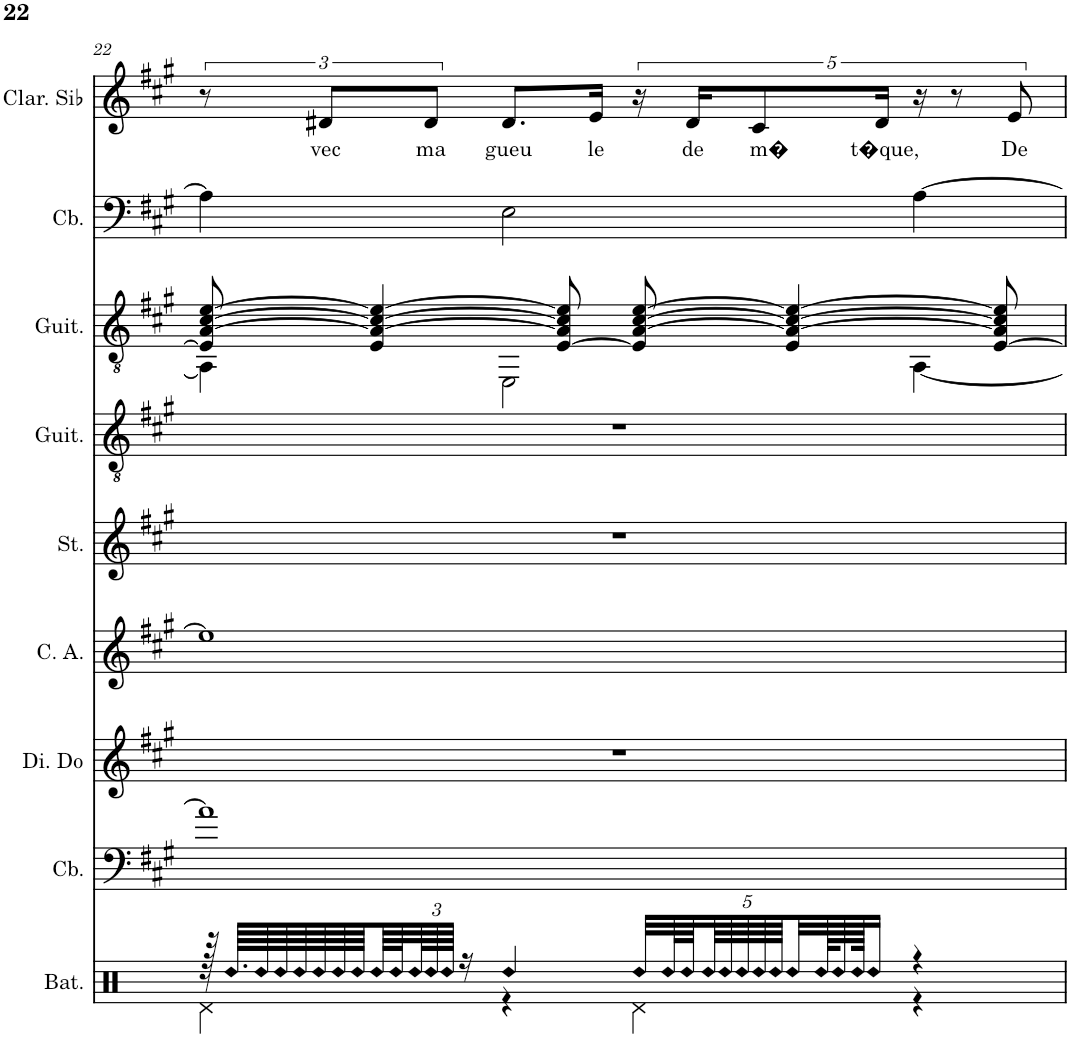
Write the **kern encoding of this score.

**kern	**kern	**kern	**kern	**kern	**kern	**kern	**kern	**kern	**text
*part9	*part8	*part7	*part6	*part5	*part4	*part3	*part2	*part1	*part1
*staff9	*staff8	*staff7	*staff6	*staff5	*staff4	*staff3	*staff2	*staff1	*staff1
*I"Batterie, Drums	*I"Contrebasse, Acoustic Bass	*I"Dizi en Do, Piccolo	*I"Cor anglais, English Horn	*I"Cordes, String Ensemble 2	*I"Guitare acoustique, Acoustic Guitar (steel)	*I"Guitare classique, Acoustic Guitar (nylon)	*I"Contrebasse, Acoustic Bass	*I"Clarinette en Sib	*
*I'Bat.	*I'Cb.	*I'Di. Do	*I'C. A.	*I'St.	*I'Guit.	*I'Guit.	*I'Cb.	*I'Clar. Sib	*
!!LO:PB:g=z
*clefX	*clefF4	*clefG2	*clefG2	*clefG2	*clefGv2	*clefGv2	*clefF4	*clefG2	*
*	*Trd7c12	*Trd-7c-12	*Trd4c7	*	*	*	*Trd7c12	*Trd1c2	*
*k[]	*k[f#c#g#]	*k[f#c#g#]	*k[f#c#g#]	*k[f#c#g#]	*k[f#c#g#]	*k[f#c#g#]	*k[f#c#g#]	*k[f#c#g#]	*
*M4/4	*M4/4	*M4/4	*M4/4	*M4/4	*M4/4	*M4/4	*M4/4	*M4/4	*
=22	=22	=22	=22	=22	=22	=22	=22	=22	=22
*^	*	*	*	*	*	*^	*	*	*
128r	4Rd\	1a]	1r	1ee]	1r	1r	8E/] [8A/ [8c#/ [8e/	4AA\]	4A\]	12r	.
!LO:N:head=diamond	!	!	!	!	!	!	!	!	!	!	!
64.Rdd/LLLL	.	.	.	.	.	.	.	.	.	.	.
!LO:N:head=diamond	!	!	!	!	!	!	!	!	!	!	!
64Rdd/	.	.	.	.	.	.	.	.	.	.	.
!LO:N:head=diamond	!	!	!	!	!	!	!	!	!	!	!
64Rdd/	.	.	.	.	.	.	.	.	.	.	.
!LO:N:head=diamond	!	!	!	!	!	!	!	!	!	!	!
64Rdd/	.	.	.	.	.	.	.	.	.	.	.
!LO:N:head=diamond	!	!	!	!	!	!	!	!	!	!	!
64Rdd/	.	.	.	.	.	.	.	.	.	.	.
!	!	!	!	!	!	!	!	!	!	!	!LO:LY:b
.	.	.	.	.	.	.	.	.	.	12d#X/L	vec
!LO:N:head=diamond	!	!	!	!	!	!	!	!	!	!	!
64Rdd/	.	.	.	.	.	.	.	.	.	.	.
!LO:N:head=diamond	!	!	!	!	!	!	!	!	!	!	!
64Rdd/	.	.	.	.	.	.	.	.	.	.	.
!LO:N:head=diamond	!	!	!	!	!	!	!	!	!	!	!
64Rdd/	.	.	.	.	.	.	4E/ 4A/_ 4c#/_ 4e/_	.	.	.	.
!LO:N:head=diamond	!	!	!	!	!	!	!	!	!	!	!
64Rdd/	.	.	.	.	.	.	.	.	.	.	.
*Xbrackettup	*	*	*	*	*	*	*	*	*	*	*
!LO:N:head=diamond	!	!	!	!	!	!	!	!	!	!	!
96Rdd/	.	.	.	.	.	.	.	.	.	.	.
!LO:N:head=diamond	!	!	!	!	!	!	!	!	!	!	!LO:LY:b
96Rdd/	.	.	.	.	.	.	.	.	.	12d#/J	ma
!LO:N:head=diamond	!	!	!	!	!	!	!	!	!	!	!
96Rdd/JJJJ	.	.	.	.	.	.	.	.	.	.	.
16r	.	.	.	.	.	.	.	.	.	.	.
!LO:N:head=diamond	!	!	!	!	!	!	!	!	!	!	!LO:LY:b
4Rdd/	4r	.	.	.	.	.	.	2EE\	2E\	8.d#/L	gueu
.	.	.	.	.	.	.	[8E/ 8A/] 8c#/] 8e/]	.	.	.	.
!	!	!	!	!	!	!	!	!	!	!	!LO:LY:b
.	.	.	.	.	.	.	.	.	.	16e/Jk	le
!LO:N:head=diamond	!	!	!	!	!	!	!	!	!	!	!
32Rdd/LLL	4Rd\	.	.	.	.	.	8E/] [8A/ [8c#/ [8e/	.	.	20r	.
!LO:N:head=diamond	!	!	!	!	!	!	!	!	!	!	!
64Rdd/L	.	.	.	.	.	.	.	.	.	.	.
!LO:N:head=diamond	!	!	!	!	!	!	!	!	!	!	!
64Rdd/	.	.	.	.	.	.	.	.	.	.	.
!	!	!	!	!	!	!	!	!	!	!	!LO:LY:b
.	.	.	.	.	.	.	.	.	.	20d#/KL	de
!LO:N:head=diamond	!	!	!	!	!	!	!	!	!	!	!
80Rdd/	.	.	.	.	.	.	.	.	.	.	.
!LO:N:head=diamond	!	!	!	!	!	!	!	!	!	!	!
80Rdd/	.	.	.	.	.	.	.	.	.	.	.
!LO:N:head=diamond	!	!	!	!	!	!	!	!	!	!	!
80Rdd/	.	.	.	.	.	.	.	.	.	.	.
!LO:N:head=diamond	!	!	!	!	!	!	!	!	!	!	!LO:LY:b
80Rdd/	.	.	.	.	.	.	.	.	.	10c#/	m�
!LO:N:head=diamond	!	!	!	!	!	!	!	!	!	!	!
80Rdd/J	.	.	.	.	.	.	.	.	.	.	.
!LO:N:head=diamond	!	!	!	!	!	!	!	!	!	!	!
32Rdd/	.	.	.	.	.	.	4E/ 4A/_ 4c#/_ 4e/_	.	.	.	.
!LO:N:head=diamond	!	!	!	!	!	!	!	!	!	!	!
128Rdd/KL	.	.	.	.	.	.	.	.	.	.	.
!LO:N:head=diamond	!	!	!	!	!	!	!	!	!	!	!
64Rdd/	.	.	.	.	.	.	.	.	.	.	.
!LO:N:head=diamond	!	!	!	!	!	!	!	!	!	!	!
128Rdd/JJK	.	.	.	.	.	.	.	.	.	.	.
!LO:N:head=diamond	!	!	!	!	!	!	!	!	!	!	!
16Rdd/JJ	.	.	.	.	.	.	.	.	.	.	.
!	!	!	!	!	!	!	!	!	!	!	!LO:LY:b
.	.	.	.	.	.	.	.	.	.	20d#/Jk	t�que,
4r	4r	.	.	.	.	.	.	[4AA\	[4A\	20r	.
.	.	.	.	.	.	.	.	.	.	10r	.
.	.	.	.	.	.	.	[8E/ 8A/] 8c#/] 8e/]	.	.	.	.
!	!	!	!	!	!	!	!	!	!	!	!LO:LY:b
.	.	.	.	.	.	.	.	.	.	10e/	De
*v	*v	*	*	*	*	*	*v	*v	*	*	*
=	=	=	=	=	=	=	=	=	=
*-	*-	*-	*-	*-	*-	*-	*-	*-	*-
